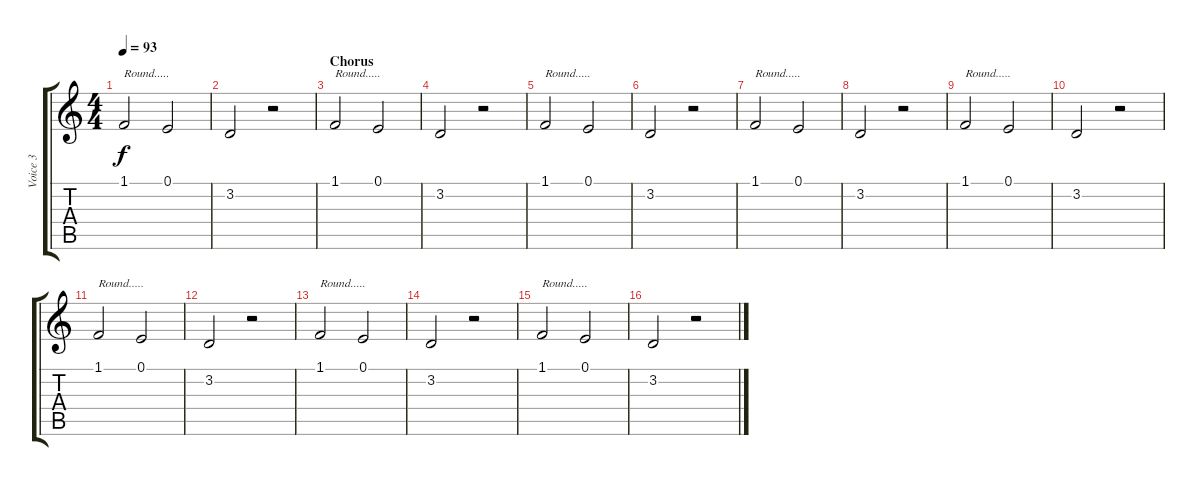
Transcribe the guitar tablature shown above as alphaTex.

\track ("Voice 3" "Voice 3") {instrument frenchhorn}
\staff {score tabs}
\tuning (E4 B3 G3 D3 A2 E2) {hide}
\ts (4 4)
\tempo 93
\clef g2
\ks c
1.1.2{txt "Round....." dy f} 0.1.2 |
3.2.2 r.2 |
\section ("" "Chorus")
1.1.2{txt "Round....."} 0.1.2 |
3.2.2 r.2 |
1.1.2{txt "Round....."} 0.1.2 |
3.2.2 r.2 |
1.1.2{txt "Round....."} 0.1.2 |
3.2.2 r.2 |
1.1.2{txt "Round....."} 0.1.2 |
3.2.2 r.2 |
1.1.2{txt "Round....."} 0.1.2 |
3.2.2 r.2 |
1.1.2{txt "Round....."} 0.1.2 |
3.2.2 r.2 |
1.1.2{txt "Round....."} 0.1.2 |
3.2.2 r.2
